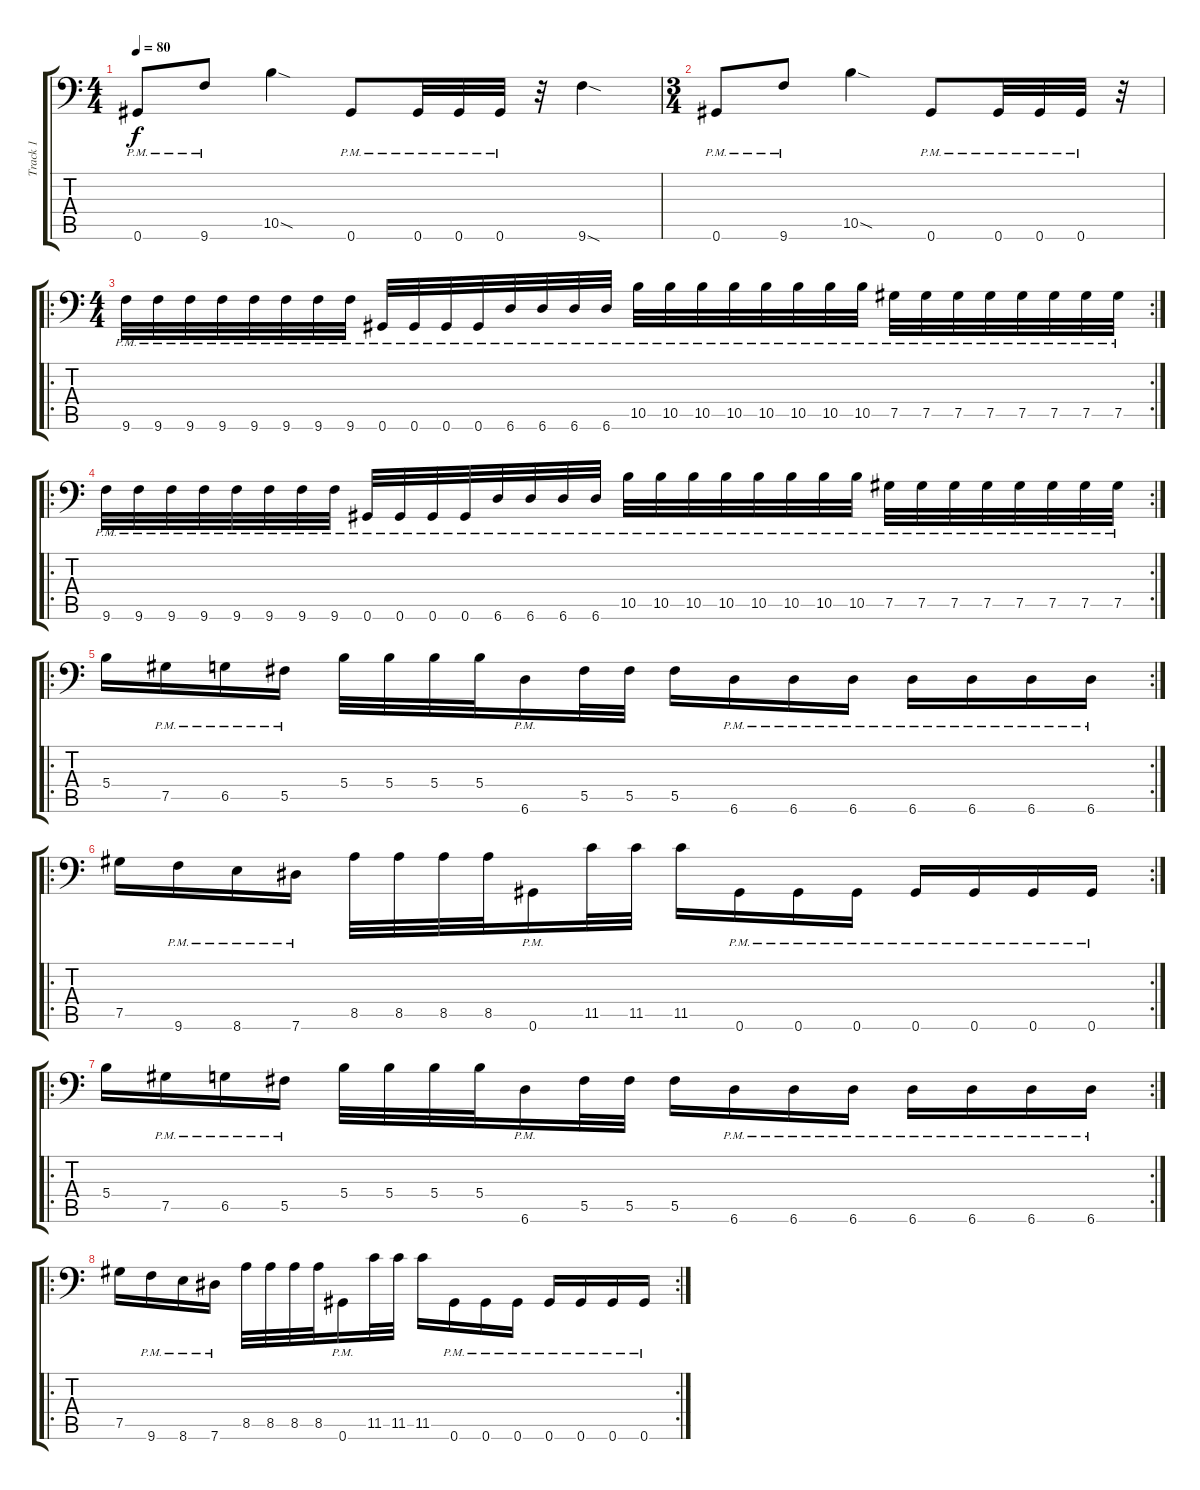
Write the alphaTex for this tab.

\track ("Track 1" "Track 1") {instrument distortionguitar}
\staff {score tabs}
\tuning (Ab3 Eb3 B2 Gb2 Db2 Ab1) {hide}
\ts (4 4)
\tempo 80
\clef f4
\ks c
0.6{pm}.8{dy f} 9.6{pm}.8 10.5{sod}.4 0.6{pm}.8 0.6{pm}.32 0.6{pm}.32 0.6{pm}.32 r.32 9.6{sod}.4 |
\ts (3 4)
0.6{pm}.8 9.6{pm}.8 10.5{sod}.4 0.6{pm}.8 0.6{pm}.32 0.6{pm}.32 0.6{pm}.32 r.32 |
\ro
\rc 2
\ts (4 4)
9.6{pm}.32 9.6{pm}.32 9.6{pm}.32 9.6{pm}.32 9.6{pm}.32 9.6{pm}.32 9.6{pm}.32 9.6{pm}.32 0.6{pm}.32 0.6{pm}.32 0.6{pm}.32 0.6{pm}.32 6.6{pm}.32 6.6{pm}.32 6.6{pm}.32 6.6{pm}.32 10.5{pm}.32 10.5{pm}.32 10.5{pm}.32 10.5{pm}.32 10.5{pm}.32 10.5{pm}.32 10.5{pm}.32 10.5{pm}.32 7.5{pm}.32 7.5{pm}.32 7.5{pm}.32 7.5{pm}.32 7.5{pm}.32 7.5{pm}.32 7.5{pm}.32 7.5{pm}.32 |
\ro
\rc 2
9.6{pm}.32 9.6{pm}.32 9.6{pm}.32 9.6{pm}.32 9.6{pm}.32 9.6{pm}.32 9.6{pm}.32 9.6{pm}.32 0.6{pm}.32 0.6{pm}.32 0.6{pm}.32 0.6{pm}.32 6.6{pm}.32 6.6{pm}.32 6.6{pm}.32 6.6{pm}.32 10.5{pm}.32 10.5{pm}.32 10.5{pm}.32 10.5{pm}.32 10.5{pm}.32 10.5{pm}.32 10.5{pm}.32 10.5{pm}.32 7.5{pm}.32 7.5{pm}.32 7.5{pm}.32 7.5{pm}.32 7.5{pm}.32 7.5{pm}.32 7.5{pm}.32 7.5{pm}.32 |
\ro
\rc 2
5.4.16 7.5{pm}.16 6.5{pm}.16 5.5{pm}.16 5.4.32 5.4.32 5.4.32 5.4.32 6.6{pm}.16 5.5.32 5.5.32 5.5.16 6.6{pm}.16 6.6{pm}.16 6.6{pm}.16 6.6{pm}.16 6.6{pm}.16 6.6{pm}.16 6.6{pm}.16 |
\ro
\rc 2
7.5.16 9.6{pm}.16 8.6{pm}.16 7.6{pm}.16 8.5.32 8.5.32 8.5.32 8.5.32 0.6{pm}.16 11.5.32 11.5.32 11.5.16 0.6{pm}.16 0.6{pm}.16 0.6{pm}.16 0.6{pm}.16 0.6{pm}.16 0.6{pm}.16 0.6{pm}.16 |
\ro
\rc 2
5.4.16 7.5{pm}.16 6.5{pm}.16 5.5{pm}.16 5.4.32 5.4.32 5.4.32 5.4.32 6.6{pm}.16 5.5.32 5.5.32 5.5.16 6.6{pm}.16 6.6{pm}.16 6.6{pm}.16 6.6{pm}.16 6.6{pm}.16 6.6{pm}.16 6.6{pm}.16 |
\ro
\rc 2
7.5.16 9.6{pm}.16 8.6{pm}.16 7.6{pm}.16 8.5.32 8.5.32 8.5.32 8.5.32 0.6{pm}.16 11.5.32 11.5.32 11.5.16 0.6{pm}.16 0.6{pm}.16 0.6{pm}.16 0.6{pm}.16 0.6{pm}.16 0.6{pm}.16 0.6{pm}.16
